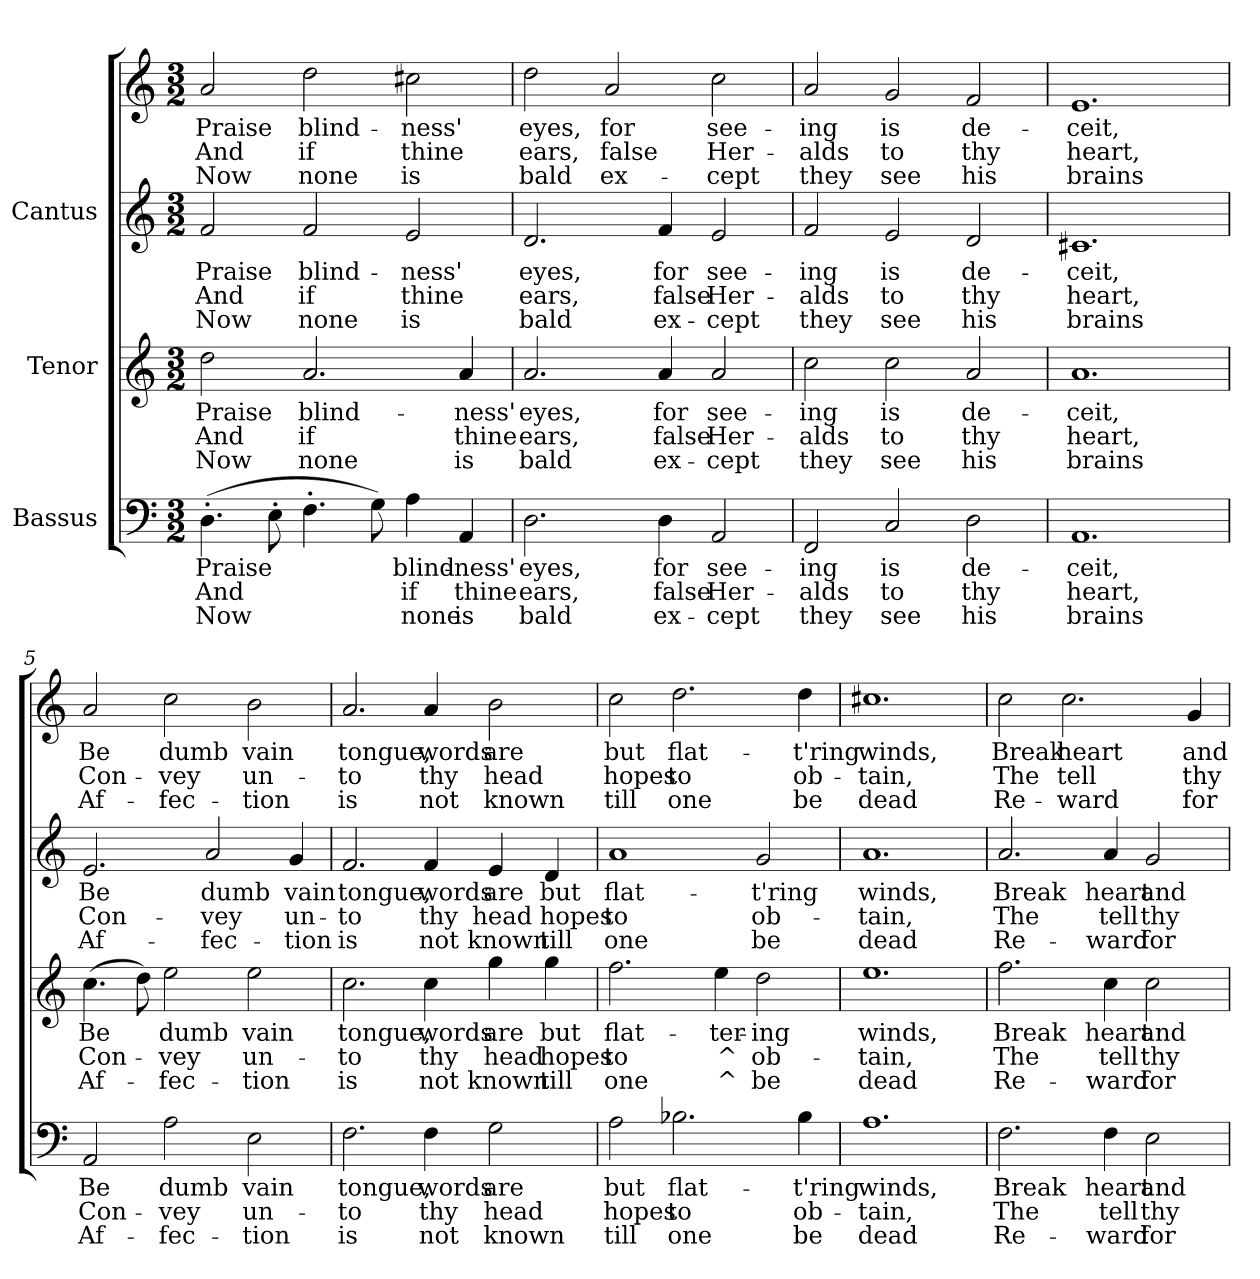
**kern	**text	**text	**text	**kern	**text	**text	**text	**kern	**text	**text	**text	**kern	**text	**text	**text
*part3	*part3	*part3	*part3	*part2	*part2	*part2	*part2	*part1	*part1	*part1	*part1	*part1	*part1	*part1	*part1
*staff4	*staff4	*staff4	*staff4	*staff3	*staff3	*staff3	*staff3	*staff2	*staff2	*staff2	*staff2	*staff1	*staff1	*staff1	*staff1
*I"Bassus	*	*	*	*I"Tenor	*	*	*	*I"Cantus	*	*	*	*	*	*	*
!!LO:PB:g=z
*stria5	*	*	*	*stria5	*	*	*	*stria5	*	*	*	*stria5	*	*	*
*clefF4	*	*	*	*clefG2	*	*	*	*clefG2	*	*	*	*clefG2	*	*	*
*M3/2	*	*	*	*M3/2	*	*	*	*M3/2	*	*	*	*M3/2	*	*	*
*MM144	*	*	*	*MM144	*	*	*	*MM144	*	*	*	*MM144	*	*	*
=1	=1	=1	=1	=1	=1	=1	=1	=1	=1	=1	=1	=1	=1	=1	=1
!	!LO:LY:b:cj	!LO:LY:b:cj	!LO:LY:b:cj	!	!LO:LY:b:cj	!LO:LY:b:cj	!LO:LY:b:cj	!	!LO:LY:b:cj	!LO:LY:b:cj	!LO:LY:b:cj	!	!LO:LY:b:cj	!LO:LY:b:cj	!LO:LY:b:cj
(>4.D'>\	Praise	And	Now	2dd\	Praise	And	Now	2f/	Praise	And	Now	2a/	Praise	And	Now
!	!LO:LY:b:cj	!LO:LY:b:cj	!LO:LY:b:cj	!	!	!	!	!	!	!	!	!	!	!	!
8E'>\	.	.	.	.	.	.	.	.	.	.	.	.	.	.	.
!	!LO:LY:b:cj	!LO:LY:b:cj	!LO:LY:b:cj	!	!LO:LY:b:cj	!LO:LY:b:cj	!LO:LY:b:cj	!	!LO:LY:b:cj	!LO:LY:b:cj	!LO:LY:b:cj	!	!LO:LY:b:cj	!LO:LY:b:cj	!LO:LY:b:cj
4.F'>\	.	.	.	2.a/	blind-	-if	none	2f/	blind-	-if	none	2dd\	blind-	-if	none
!	!LO:LY:b:cj	!LO:LY:b:cj	!LO:LY:b:cj	!	!	!	!	!	!	!	!	!	!	!	!
8G\)	.	.	.	.	.	.	.	.	.	.	.	.	.	.	.
!	!LO:LY:b:cj	!LO:LY:b:cj	!LO:LY:b:cj	!	!	!	!	!	!LO:LY:b:cj	!LO:LY:b:cj	!LO:LY:b:cj	!	!LO:LY:b:cj	!LO:LY:b:cj	!LO:LY:b:cj
4A\	blind-	-if	none	.	.	.	.	2e/	ness'	thine	is	2cc#X\	ness'	thine	is
!	!LO:LY:b:cj	!LO:LY:b:cj	!LO:LY:b:cj	!	!LO:LY:b:cj	!LO:LY:b:cj	!LO:LY:b:cj	!	!	!	!	!	!	!	!
4AA/	ness'	thine	is	4a/	ness'	thine	is	.	.	.	.	.	.	.	.
=2	=2	=2	=2	=2	=2	=2	=2	=2	=2	=2	=2	=2	=2	=2	=2
!	!LO:LY:b:cj	!LO:LY:b:cj	!LO:LY:b:cj	!	!LO:LY:b:cj	!LO:LY:b:cj	!LO:LY:b:cj	!	!LO:LY:b:cj	!LO:LY:b:cj	!LO:LY:b:cj	!	!LO:LY:b:cj	!LO:LY:b:cj	!LO:LY:b:cj
2.D\	eyes,	ears,	bald	2.a/	eyes,	ears,	bald	2.d/	eyes,	ears,	bald	2dd\	eyes,	ears,	bald
!	!	!	!	!	!	!	!	!	!	!	!	!	!LO:LY:b:cj	!LO:LY:b:cj	!LO:LY:b:cj
.	.	.	.	.	.	.	.	.	.	.	.	2a/	for	false	ex-
!	!LO:LY:b:cj	!LO:LY:b:cj	!LO:LY:b:cj	!	!LO:LY:b:cj	!LO:LY:b:cj	!LO:LY:b:cj	!	!LO:LY:b:cj	!LO:LY:b:cj	!LO:LY:b:cj	!	!	!	!
4D\	for	false	ex-	4a/	for	false	ex-	4f/	for	false	ex-	.	.	.	.
!	!LO:LY:b:cj	!LO:LY:b:cj	!LO:LY:b:cj	!	!LO:LY:b:cj	!LO:LY:b:cj	!LO:LY:b:cj	!	!LO:LY:b:cj	!LO:LY:b:cj	!LO:LY:b:cj	!	!LO:LY:b:cj	!LO:LY:b:cj	!LO:LY:b:cj
2AA/	-see-	-Her-	-cept	2a/	-see-	-Her-	-cept	2e/	-see-	-Her-	-cept	2cc\	-see-	-Her-	-cept
=3	=3	=3	=3	=3	=3	=3	=3	=3	=3	=3	=3	=3	=3	=3	=3
!	!LO:LY:b:cj	!LO:LY:b:cj	!LO:LY:b:cj	!	!LO:LY:b:cj	!LO:LY:b:cj	!LO:LY:b:cj	!	!LO:LY:b:cj	!LO:LY:b:cj	!LO:LY:b:cj	!	!LO:LY:b:cj	!LO:LY:b:cj	!LO:LY:b:cj
2FF/	ing	alds	they	2cc\	ing	alds	they	2f/	ing	alds	they	2a/	ing	alds	they
!	!LO:LY:b:cj	!LO:LY:b:cj	!LO:LY:b:cj	!	!LO:LY:b:cj	!LO:LY:b:cj	!LO:LY:b:cj	!	!LO:LY:b:cj	!LO:LY:b:cj	!LO:LY:b:cj	!	!LO:LY:b:cj	!LO:LY:b:cj	!LO:LY:b:cj
2C/	is	to	see	2cc\	is	to	see	2e/	is	to	see	2g/	is	to	see
!	!LO:LY:b:cj	!LO:LY:b:cj	!LO:LY:b:cj	!	!LO:LY:b:cj	!LO:LY:b:cj	!LO:LY:b:cj	!	!LO:LY:b:cj	!LO:LY:b:cj	!LO:LY:b:cj	!	!LO:LY:b:cj	!LO:LY:b:cj	!LO:LY:b:cj
2D\	de-	-thy	his	2a/	de-	-thy	his	2d/	de-	-thy	his	2f/	de-	-thy	his
=4	=4	=4	=4	=4	=4	=4	=4	=4	=4	=4	=4	=4	=4	=4	=4
!	!LO:LY:b:cj	!LO:LY:b:cj	!LO:LY:b:cj	!	!LO:LY:b:cj	!LO:LY:b:cj	!LO:LY:b:cj	!	!LO:LY:b:cj	!LO:LY:b:cj	!LO:LY:b:cj	!	!LO:LY:b:cj	!LO:LY:b:cj	!LO:LY:b:cj
1.AA	ceit,	heart,	brains	1.a	ceit,	heart,	brains	1.c#X	ceit,	heart,	brains	1.e	ceit,	heart,	brains
!!LO:LB:g=z
=5	=5	=5	=5	=5	=5	=5	=5	=5	=5	=5	=5	=5	=5	=5	=5
!	!LO:LY:b:cj	!LO:LY:b:cj	!LO:LY:b:cj	!	!LO:LY:b:cj	!LO:LY:b:cj	!LO:LY:b:cj	!	!LO:LY:b:cj	!LO:LY:b:cj	!LO:LY:b:cj	!	!LO:LY:b:cj	!LO:LY:b:cj	!LO:LY:b:cj
2AA/	Be	Con-	-Af-	(>4.cc\	Be	Con-	-Af-	2.e/	Be	Con-	-Af-	2a/	Be	Con-	-Af-
!	!	!	!	!	!LO:LY:b:cj	!LO:LY:b:cj	!LO:LY:b:cj	!	!	!	!	!	!	!	!
.	.	.	.	8dd\)	-	.	.	.	.	.	.	.	.	.	.
!	!LO:LY:b:cj	!LO:LY:b:cj	!LO:LY:b:cj	!	!LO:LY:b:cj	!LO:LY:b:cj	!LO:LY:b:cj	!	!	!	!	!	!LO:LY:b:cj	!LO:LY:b:cj	!LO:LY:b:cj
2A\	-dumb	vey	fec-	2ee\	dumb	vey	fec-	.	.	.	.	2cc\	-dumb	vey	fec-
!	!	!	!	!	!	!	!	!	!LO:LY:b:cj	!LO:LY:b:cj	!LO:LY:b:cj	!	!	!	!
.	.	.	.	.	.	.	.	2a/	-dumb	vey	fec-	.	.	.	.
!	!LO:LY:b:cj	!LO:LY:b:cj	!LO:LY:b:cj	!	!LO:LY:b:cj	!LO:LY:b:cj	!LO:LY:b:cj	!	!	!	!	!	!LO:LY:b:cj	!LO:LY:b:cj	!LO:LY:b:cj
2E\	-vain	un-	-tion	2ee\	-vain	un-	-tion	.	.	.	.	2b\	-vain	un-	-tion
!	!	!	!	!	!	!	!	!	!LO:LY:b:cj	!LO:LY:b:cj	!LO:LY:b:cj	!	!	!	!
.	.	.	.	.	.	.	.	4g/	-vain	un-	-tion	.	.	.	.
=6	=6	=6	=6	=6	=6	=6	=6	=6	=6	=6	=6	=6	=6	=6	=6
!	!LO:LY:b:cj	!LO:LY:b:cj	!LO:LY:b:cj	!	!LO:LY:b:cj	!LO:LY:b:cj	!LO:LY:b:cj	!	!LO:LY:b:cj	!LO:LY:b:cj	!LO:LY:b:cj	!	!LO:LY:b:cj	!LO:LY:b:cj	!LO:LY:b:cj
2.F\	tongue,	to	is	2.cc\	tongue,	to	is	2.f/	tongue,	to	is	2.a/	tongue,	to	is
!	!LO:LY:b:cj	!LO:LY:b:cj	!LO:LY:b:cj	!	!LO:LY:b:cj	!LO:LY:b:cj	!LO:LY:b:cj	!	!LO:LY:b:cj	!LO:LY:b:cj	!LO:LY:b:cj	!	!LO:LY:b:cj	!LO:LY:b:cj	!LO:LY:b:cj
4F\	words	thy	not	4cc\	words	thy	not	4f/	words	thy	not	4a/	words	thy	not
!	!LO:LY:b:cj	!LO:LY:b:cj	!LO:LY:b:cj	!	!LO:LY:b:cj	!LO:LY:b:cj	!LO:LY:b:cj	!	!LO:LY:b:cj	!LO:LY:b:cj	!LO:LY:b:cj	!	!LO:LY:b:cj	!LO:LY:b:cj	!LO:LY:b:cj
2G\	are	head	known	4gg\	are	head	known	4e/	are	head	known	2b\	are	head	known
!	!	!	!	!	!LO:LY:b:cj	!LO:LY:b:cj	!LO:LY:b:cj	!	!LO:LY:b:cj	!LO:LY:b:cj	!LO:LY:b:cj	!	!	!	!
.	.	.	.	4gg\	but	hopes	till	4d/	but	hopes	till	.	.	.	.
=7	=7	=7	=7	=7	=7	=7	=7	=7	=7	=7	=7	=7	=7	=7	=7
!	!LO:LY:b:cj	!LO:LY:b:cj	!LO:LY:b:cj	!	!LO:LY:b:cj	!LO:LY:b:cj	!LO:LY:b:cj	!	!LO:LY:b:cj	!LO:LY:b:cj	!LO:LY:b:cj	!	!LO:LY:b:cj	!LO:LY:b:cj	!LO:LY:b:cj
2A\	but	hopes	till	2.ff\	flat-	-to	one	1a	flat-	-to	one	2cc\	but	hopes	till
!	!LO:LY:b:cj	!LO:LY:b:cj	!LO:LY:b:cj	!	!	!	!	!	!	!	!	!	!LO:LY:b:cj	!LO:LY:b:cj	!LO:LY:b:cj
2.B-X\	flat-	-to	one	.	.	.	.	.	.	.	.	2.dd\	flat-	-to	one
!	!	!	!	!	!LO:LY:b:cj	!LO:LY:b:cj	!LO:LY:b:cj	!	!	!	!	!	!	!	!
.	.	.	.	4ee\	ter-	-^	^	.	.	.	.	.	.	.	.
!	!	!	!	!	!LO:LY:b:cj	!LO:LY:b:cj	!LO:LY:b:cj	!	!LO:LY:b:cj	!LO:LY:b:cj	!LO:LY:b:cj	!	!	!	!
.	.	.	.	2dd\	ing	ob-	-be	2g/	t'ring	ob-	-be	.	.	.	.
!	!LO:LY:b:cj	!LO:LY:b:cj	!LO:LY:b:cj	!	!	!	!	!	!	!	!	!	!LO:LY:b:cj	!LO:LY:b:cj	!LO:LY:b:cj
4B-\	t'ring	ob-	-be	.	.	.	.	.	.	.	.	4dd\	t'ring	ob-	-be
=8	=8	=8	=8	=8	=8	=8	=8	=8	=8	=8	=8	=8	=8	=8	=8
!	!LO:LY:b:cj	!LO:LY:b:cj	!LO:LY:b:cj	!	!LO:LY:b:cj	!LO:LY:b:cj	!LO:LY:b:cj	!	!LO:LY:b:cj	!LO:LY:b:cj	!LO:LY:b:cj	!	!LO:LY:b:cj	!LO:LY:b:cj	!LO:LY:b:cj
1.A	winds,	tain,	dead	1.ee	winds,	tain,	dead	1.a	winds,	tain,	dead	1.cc#X	winds,	tain,	dead
!!LO:PB:g=z
=9	=9	=9	=9	=9	=9	=9	=9	=9	=9	=9	=9	=9	=9	=9	=9
!	!LO:LY:b:cj	!LO:LY:b:cj	!LO:LY:b:cj	!	!LO:LY:b:cj	!LO:LY:b:cj	!LO:LY:b:cj	!	!LO:LY:b:cj	!LO:LY:b:cj	!LO:LY:b:cj	!	!LO:LY:b:cj	!LO:LY:b:cj	!LO:LY:b:cj
2.F\	Break	The	Re-	2.ff\	Break	The	Re-	2.a/	Break	The	Re-	2cc\	Break	The	Re-
!	!	!	!	!	!	!	!	!	!	!	!	!	!LO:LY:b:cj	!LO:LY:b:cj	!LO:LY:b:cj
.	.	.	.	.	.	.	.	.	.	.	.	2.cc\	-heart	tell	ward
!	!LO:LY:b:cj	!LO:LY:b:cj	!LO:LY:b:cj	!	!LO:LY:b:cj	!LO:LY:b:cj	!LO:LY:b:cj	!	!LO:LY:b:cj	!LO:LY:b:cj	!LO:LY:b:cj	!	!	!	!
4F\	-heart	tell	ward	4cc\	-heart	tell	ward	4a/	-heart	tell	ward	.	.	.	.
!	!LO:LY:b:cj	!LO:LY:b:cj	!LO:LY:b:cj	!	!LO:LY:b:cj	!LO:LY:b:cj	!LO:LY:b:cj	!	!LO:LY:b:cj	!LO:LY:b:cj	!LO:LY:b:cj	!	!	!	!
2E\	and	thy	for	2cc\	and	thy	for	2g/	and	thy	for	.	.	.	.
!	!	!	!	!	!	!	!	!	!	!	!	!	!LO:LY:b:cj	!LO:LY:b:cj	!LO:LY:b:cj
.	.	.	.	.	.	.	.	.	.	.	.	4g/	and	thy	for
=	=	=	=	=	=	=	=	=	=	=	=	=	=	=	=
*-	*-	*-	*-	*-	*-	*-	*-	*-	*-	*-	*-	*-	*-	*-	*-
